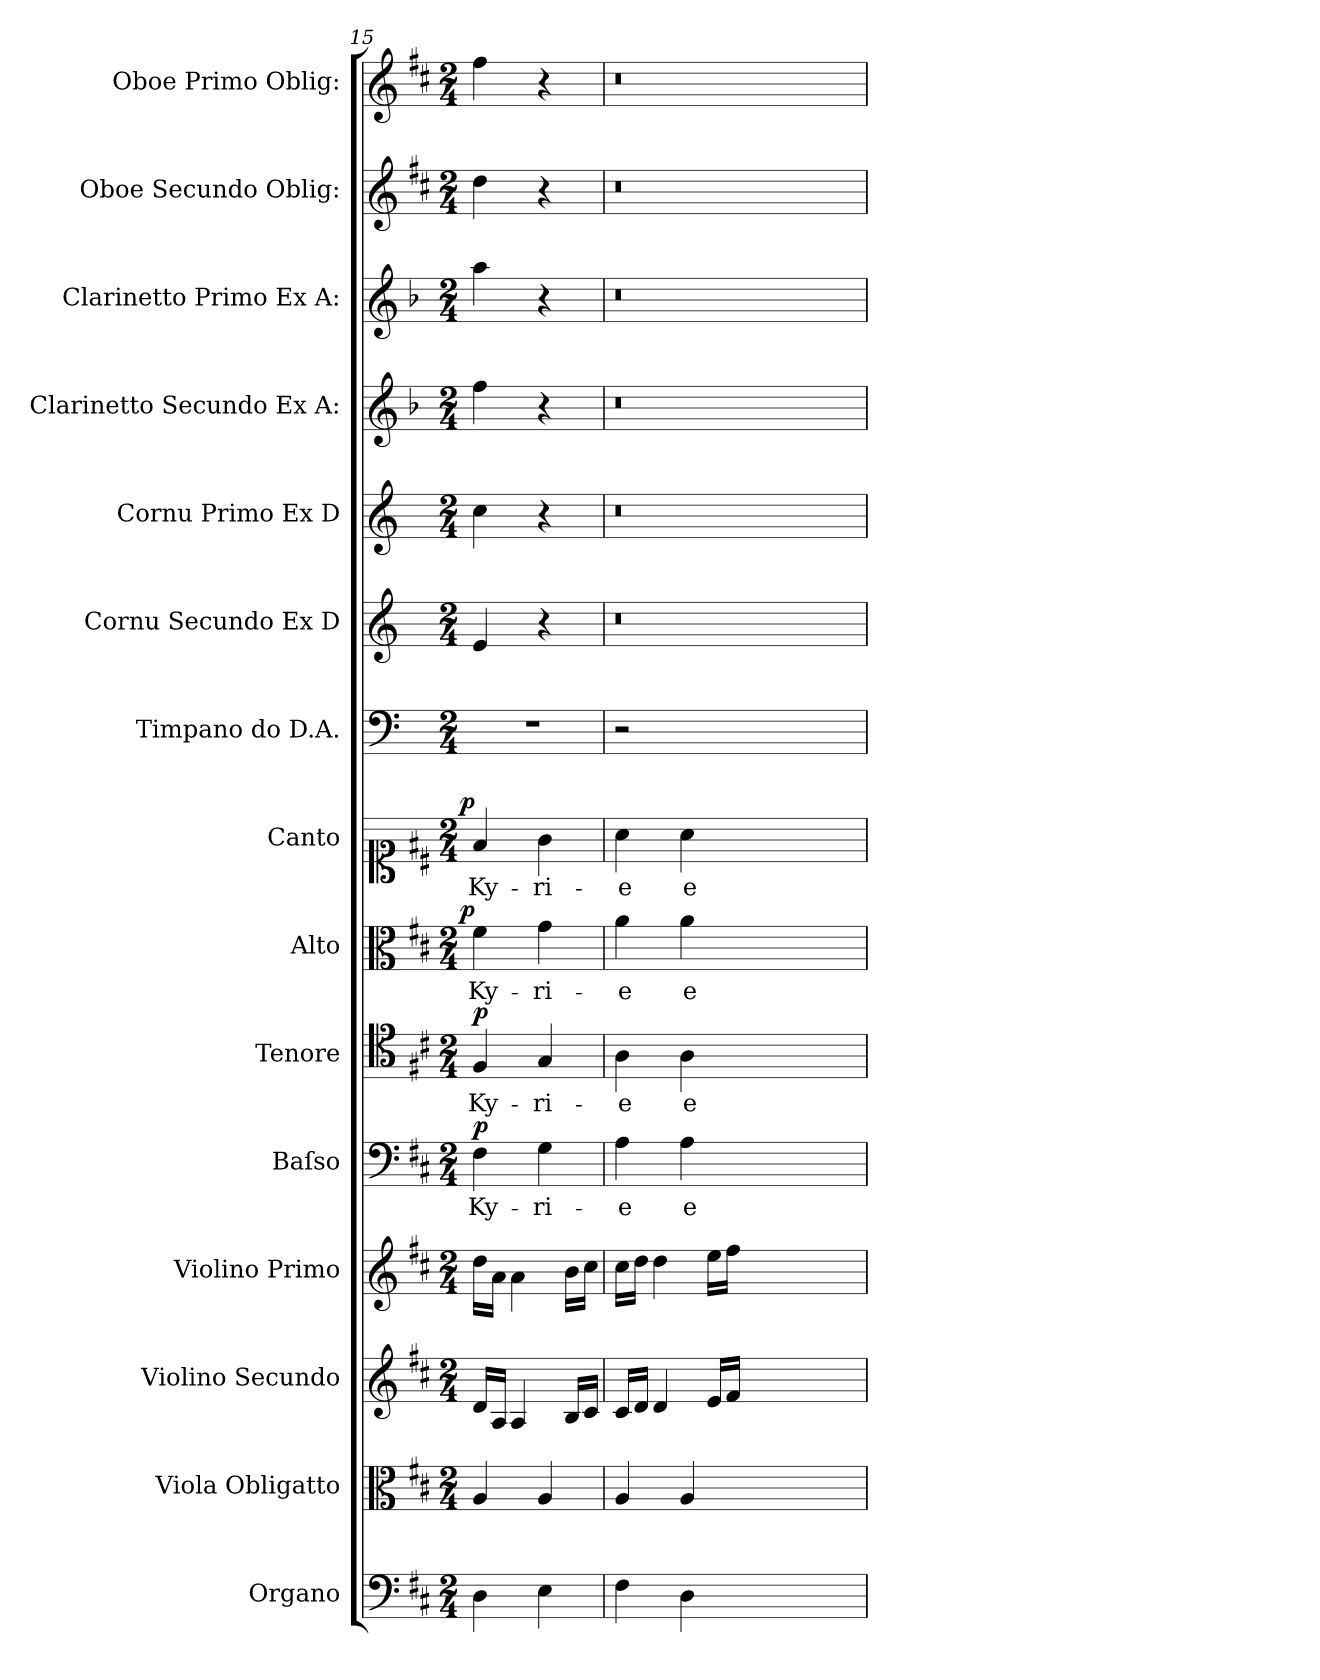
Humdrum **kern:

**kern	**kern	**kern	**kern	**kern	**text	**dynam	**kern	**text	**dynam	**kern	**text	**dynam	**kern	**text	**dynam	**kern	**kern	**kern	**kern	**kern	**kern	**kern
*part15	*part14	*part13	*part12	*part11	*part11	*part11	*part10	*part10	*part10	*part9	*part9	*part9	*part8	*part8	*part8	*part7	*part6	*part5	*part4	*part3	*part2	*part1
*staff15	*staff14	*staff13	*staff12	*staff11	*staff11	*staff11	*staff10	*staff10	*staff10	*staff9	*staff9	*staff9	*staff8	*staff8	*staff8	*staff7	*staff6	*staff5	*staff4	*staff3	*staff2	*staff1
*I"Organo	*I"Viola Obligatto	*I"Violino Secundo	*I"Violino Primo	*I"Baſso	*	*	*I"Tenore	*	*	*I"Alto	*	*	*I"Canto	*	*	*I"Timpano do D.A.	*I"Cornu Secundo Ex D	*I"Cornu Primo Ex D	*I"Clarinetto Secundo Ex A:	*I"Clarinetto Primo Ex A:	*I"Oboe Secundo Oblig:	*I"Oboe Primo Oblig:
*I'org	*I'vla obl	*I'vl 2	*I'vl 1	*I'B	*	*	*I'T	*	*	*I'A	*	*	*	*	*	*I'timp	*	*	*I'cl 2 in A	*I'cl 1 in A	*I'ob 2	*I'ob 1
*clefF4	*clefC3	*clefG2	*clefG2	*clefF4	*	*	*clefC4	*	*	*clefC3	*	*	*clefC1	*	*	*clefF4	*clefG2	*clefG2	*clefG2	*clefG2	*clefG2	*clefG2
*	*	*	*	*	*	*	*	*	*	*	*	*	*	*	*	*	*ITrd-1c-2	*ITrd-1c-2	*ITrd2c3	*ITrd2c3	*	*
*k[f#c#]	*k[f#c#]	*k[f#c#]	*k[f#c#]	*k[f#c#]	*	*	*k[f#c#]	*	*	*k[f#c#]	*	*	*k[f#c#]	*	*	*k[]	*k[f#c#]	*k[f#c#]	*k[f#c#]	*k[f#c#]	*k[f#c#]	*k[f#c#]
*D:	*D:	*D:	*D:	*D:	*	*	*D:	*	*	*D:	*	*	*D:	*	*	*	*	*	*D:	*D:	*D:	*D:
*M2/4	*M2/4	*M2/4	*M2/4	*M2/4	*	*	*M2/4	*	*	*M2/4	*	*	*M2/4	*	*	*M2/4	*M2/4	*M2/4	*M2/4	*M2/4	*M2/4	*M2/4
=15	=15	=15	=15	=15	=15	=15	=15	=15	=15	=15	=15	=15	=15	=15	=15	=15	=15	=15	=15	=15	=15	=15
!	!	!	!	!	!	!LO:DY:a	!	!	!LO:DY:a	!	!	!LO:DY:a:rj	!	!	!LO:DY:a:rj	!	!	!	!	!	!	!
4D\	4A/	16d/LL	16dd\LL	4F#\	Ky-	p	4F#/	Ky-	p	4f#\	Ky-	p	4f#/	Ky-	p	2r	4f#/	4dd\	4dd\	4ff#\	4dd\	4ff#\
.	.	16A/JJ	16a\JJ	.	.	.	.	.	.	.	.	.	.	.	.	.	.	.	.	.	.	.
.	.	4A/	4a\	.	.	.	.	.	.	.	.	.	.	.	.	.	.	.	.	.	.	.
4E\	4A/	.	.	4G\	-ri-	.	4G/	-ri-	.	4g\	-ri-	.	4g\	-ri-	.	.	4r	4r	4r	4r	4r	4r
.	.	16B/LL	16b\LL	.	.	.	.	.	.	.	.	.	.	.	.	.	.	.	.	.	.	.
.	.	16c#/JJ	16cc#\JJ	.	.	.	.	.	.	.	.	.	.	.	.	.	.	.	.	.	.	.
=16	=16	=16	=16	=16	=16	=16	=16	=16	=16	=16	=16	=16	=16	=16	=16	=16	=16	=16	=16	=16	=16	=16
4F#\	4A/	16c#/LL	16cc#\LL	4A\	-e	.	4A\	-e	.	4a\	-e	.	4a\	-e	.	2r	0r	0r	0r	0r	0r	0r
.	.	16d/JJ	16dd\JJ	.	.	.	.	.	.	.	.	.	.	.	.	.	.	.	.	.	.	.
.	.	4d/	4dd\	.	.	.	.	.	.	.	.	.	.	.	.	.	.	.	.	.	.	.
4D\	4A/	.	.	4A\	e	.	4A\	e-	.	4a\	e-	.	4a\	e-	.	.	.	.	.	.	.	.
.	.	16e/LL	16ee\LL	.	.	.	.	.	.	.	.	.	.	.	.	.	.	.	.	.	.	.
.	.	16f#/JJ	16ff#\JJ	.	.	.	.	.	.	.	.	.	.	.	.	.	.	.	.	.	.	.
1.ryy	1.ryy	1.ryy	1.ryy	1.ryy	.	.	1.ryy	.	.	1.ryy	.	.	1.ryy	.	.	1.ryy	.	.	.	.	.	.
=	=	=	=	=	=	=	=	=	=	=	=	=	=	=	=	=	=	=	=	=	=	=
*-	*-	*-	*-	*-	*-	*-	*-	*-	*-	*-	*-	*-	*-	*-	*-	*-	*-	*-	*-	*-	*-	*-
